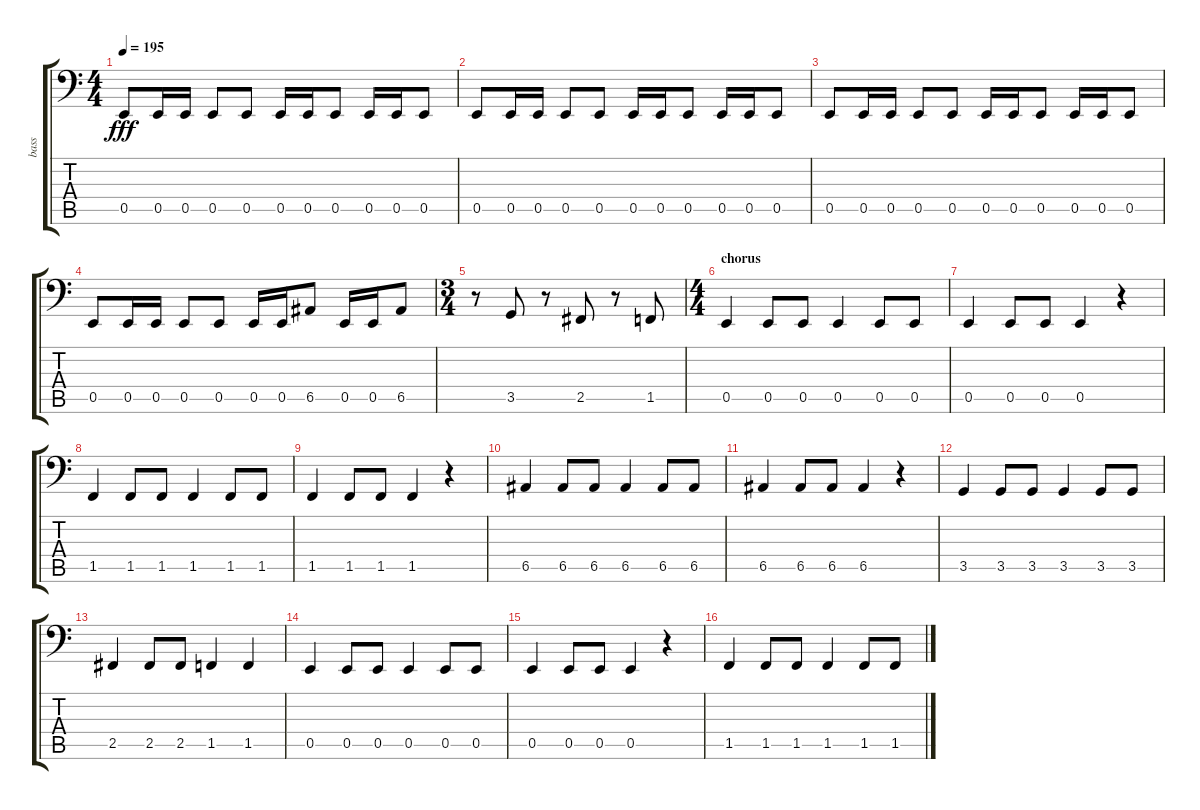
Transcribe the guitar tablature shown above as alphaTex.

\track ("bass" "bass") {instrument electricbassfinger}
\staff {score tabs}
\tuning (C3 G2 D2 A1 E1 B0) {hide}
\ts (4 4)
\tempo 195
\clef f4
\ks c
0.5.8{dy fff} 0.5.16 0.5.16 0.5.8 0.5.8 0.5.16 0.5.16 0.5.8 0.5.16 0.5.16 0.5.8 |
0.5.8 0.5.16 0.5.16 0.5.8 0.5.8 0.5.16 0.5.16 0.5.8 0.5.16 0.5.16 0.5.8 |
0.5.8 0.5.16 0.5.16 0.5.8 0.5.8 0.5.16 0.5.16 0.5.8 0.5.16 0.5.16 0.5.8 |
0.5.8 0.5.16 0.5.16 0.5.8 0.5.8 0.5.16 0.5.16 6.5.8 0.5.16 0.5.16 6.5.8 |
\ts (3 4)
r.8 3.5.8 r.8 2.5.8 r.8 1.5.8 |
\ts (4 4)
\section ("" "chorus")
0.5.4 0.5.8 0.5.8 0.5.4 0.5.8 0.5.8 |
0.5.4 0.5.8 0.5.8 0.5.4 r.4 |
1.5.4 1.5.8 1.5.8 1.5.4 1.5.8 1.5.8 |
1.5.4 1.5.8 1.5.8 1.5.4 r.4 |
6.5.4 6.5.8 6.5.8 6.5.4 6.5.8 6.5.8 |
6.5.4 6.5.8 6.5.8 6.5.4 r.4 |
3.5.4 3.5.8 3.5.8 3.5.4 3.5.8 3.5.8 |
2.5.4 2.5.8 2.5.8 1.5.4 1.5.4 |
0.5.4 0.5.8 0.5.8 0.5.4 0.5.8 0.5.8 |
0.5.4 0.5.8 0.5.8 0.5.4 r.4 |
1.5.4 1.5.8 1.5.8 1.5.4 1.5.8 1.5.8
